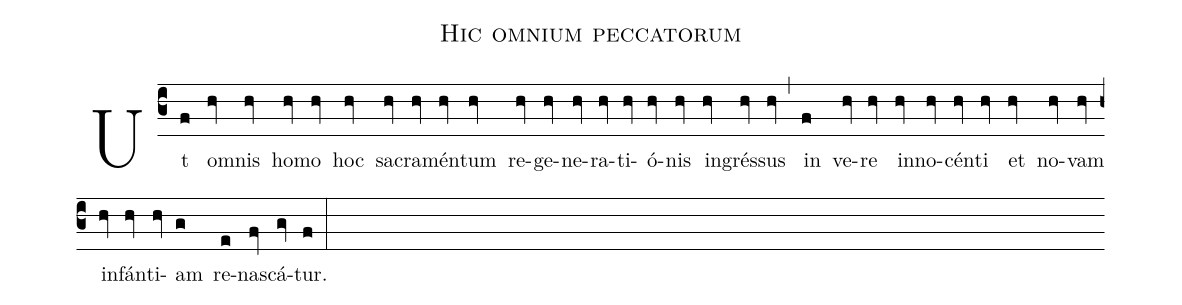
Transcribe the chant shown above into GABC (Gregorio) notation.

name: Hic omnium peccatorum;
%%
(c3) Ut(f) om(hv)nis(hv) ho(hv)mo(hv) hoc(hv) sa(hv)cra(hv)mén(hv)tum(hv) re(hv)ge(hv)ne(hv)ra(hv)ti(hv)ó(hv)nis(hv) in(hv)grés(hv)sus(hv) (,)
in(f) ve(hv)re(hv) in(hv)no(hv)cén(hv)ti(hv) et(hv) no(hv)vam(hv) in(hv)fán(hv)ti(hv)am(g) re(e)nas(fv)cá(gv)tur.(f) (:)
